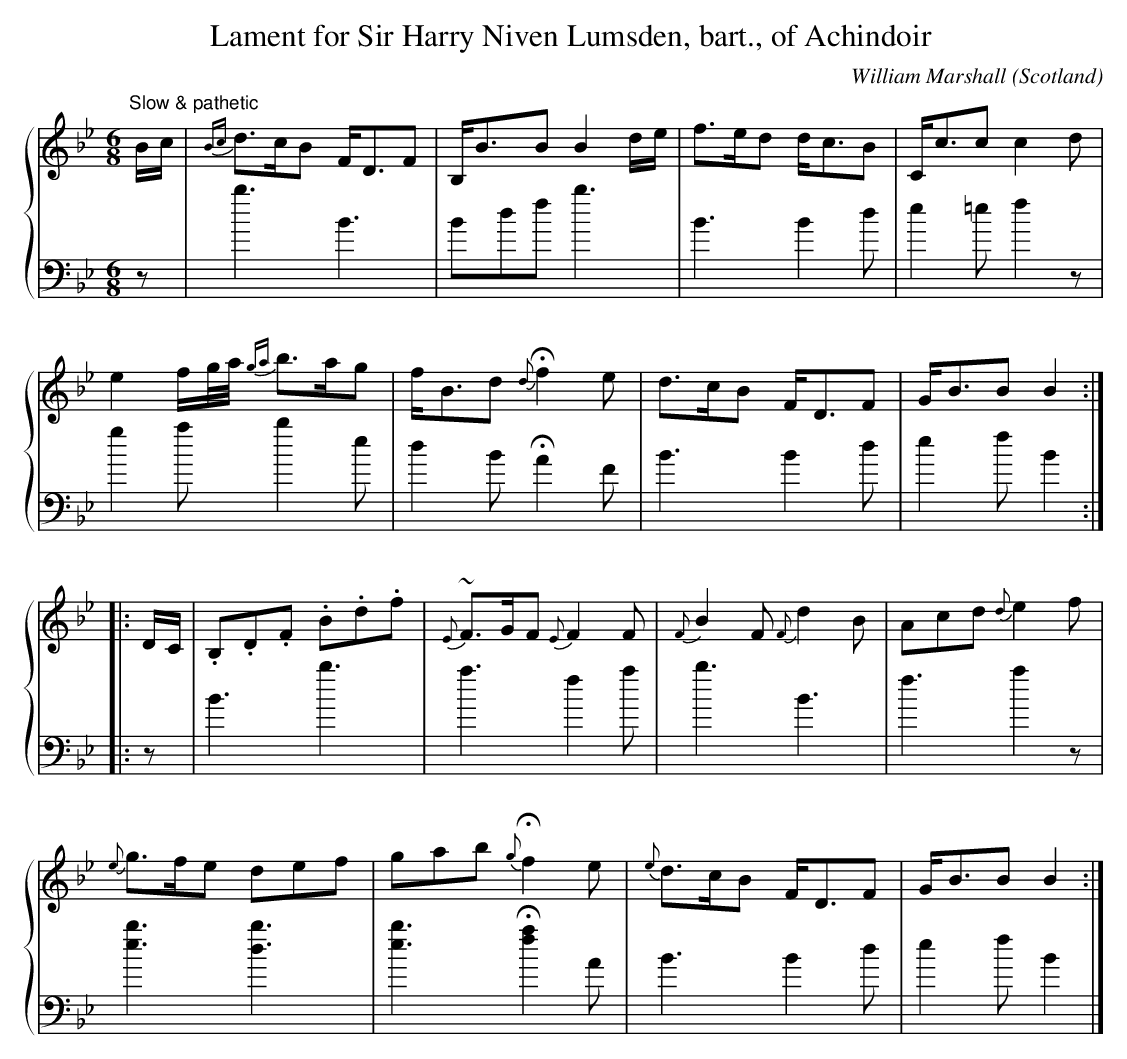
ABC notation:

X:1
T:Lament for Sir Harry Niven Lumsden, bart., of Achindoir
C:William Marshall
L:1/8
M:6/8
O:Scotland
K:Bb
%%staves {1 2}
V:1
"^Slow & pathetic"
B/c/ | \
{Bc}d>cB F<DF | B,<BB B2 d/e/ | \
f>ed d<cB | C<cc c2 d |
e2 f/g/4a/4 {ga}b>ag | f<Bd !fermata! {d}f2 e | \
d>cB F<DF | G<BB B2  ::
D/C/ | \
.B,.D.F .B.d.f | {E}!=!~F>GF {E}F2 F | \
{F}B2 F {F}d2 B | Acd {d}e2 f |
{e}g>fe def | gab !fermata!{g}f2 e | \
{e}d>cB F<DF | G<BB B2 :|
V:2 clef=bass
z | b3B3 | Bdfb3 | B3B2d | e2=ef2z | g2ab2e | d2B!fermata!A2F | B3B2d | e2fB2 :: \
z | B3b3 | a3f2a | b3B3 | f3a2z | [eb]3[db]3 | [eb]3!fermata![fa]2A | B3B2d | e2fB2 |]
